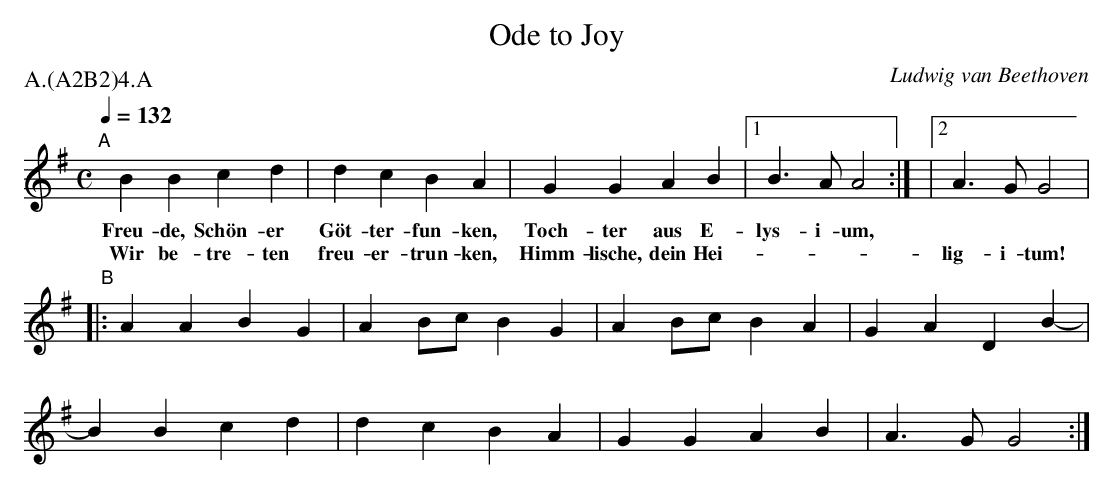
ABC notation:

X:1
T:Ode to Joy
M:C
L:1/4
C:Ludwig van Beethoven
P:A.(A2B2)4.A
Q:132
K:G
"A"[|] B B c d | d c B A | G G A B |1 B>A A2 :|\
w:Freu- de, Sch\"on- er | G\"ot-ter- fun- ken, | Toch- ter aus E- | lys- i- um, |
w:Wir be- tre- ten | freu- er- trun- ken, Himm- lische, dein Hei-
|2 A>G G2 |
w:
w:lig- i- tum! |
"B"|: A A B G | A B/2c/2 B G | A B/2c/2 B A | G A D B- |
B B c d | d c B A | G G A B | A>G G2 :|
